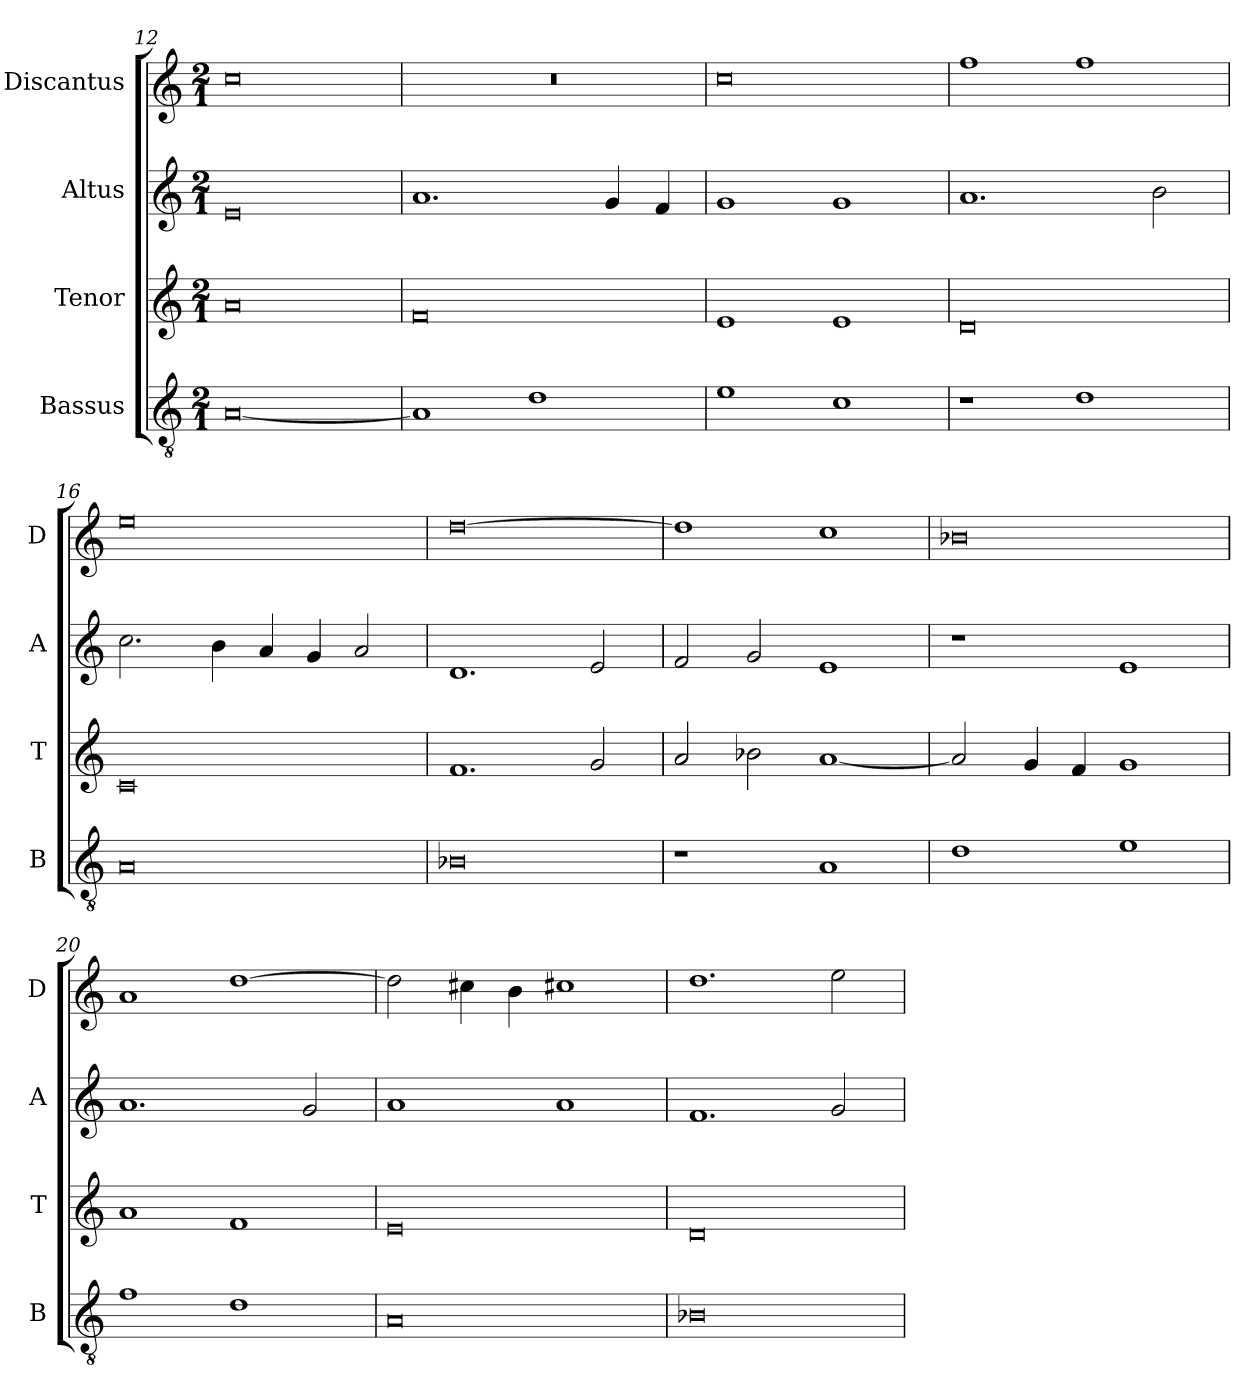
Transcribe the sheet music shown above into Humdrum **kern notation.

**kern	**kern	**kern	**kern
*part4	*part3	*part2	*part1
*staff4	*staff3	*staff2	*staff1
*I"Bassus	*I"Tenor	*I"Altus	*I"Discantus
*I'B	*I'T	*I'A	*I'D
*clefGv2	*clefG2	*clefG2	*clefG2
*k[]	*k[]	*k[]	*k[]
*M2/1	*M2/1	*M2/1	*M2/1
=12	=12	=12	=12
[0A	0a	0e	0cc
=13	=13	=13	=13
1A]	0f	1.a	0r
1d	.	.	.
.	.	4g/	.
.	.	4f/	.
=14	=14	=14	=14
1e	1e	1g	0cc
1c	1e	1g	.
=15	=15	=15	=15
1r	0d	1.a	1ff
1d	.	.	1ff
.	.	2b\	.
=16	=16	=16	=16
0A	0c	2.cc\	0ee
.	.	4b\	.
.	.	4a/	.
.	.	4g/	.
.	.	2a/	.
=17	=17	=17	=17
0B-X	1.f	1.d	[0dd
.	2g/	2e/	.
=18	=18	=18	=18
1r	2a/	2f/	1dd]
.	2b-X\	2g/	.
1A	[1a	1e	1cc
=19	=19	=19	=19
1d	2a/]	1r	0b-X
.	4g/	.	.
.	4f/	.	.
1e	1g	1e	.
=20	=20	=20	=20
1f	1a	1.a	1a
1d	1f	.	[1dd
.	.	2g/	.
=21	=21	=21	=21
0A	0e	1a	2dd\]
.	.	.	4cc#X\
.	.	.	4b\
.	.	1a	1cc#X
=22	=22	=22	=22
0B-X	0d	1.f	1.dd
.	.	2g/	2ee\
=	=	=	=
*-	*-	*-	*-
